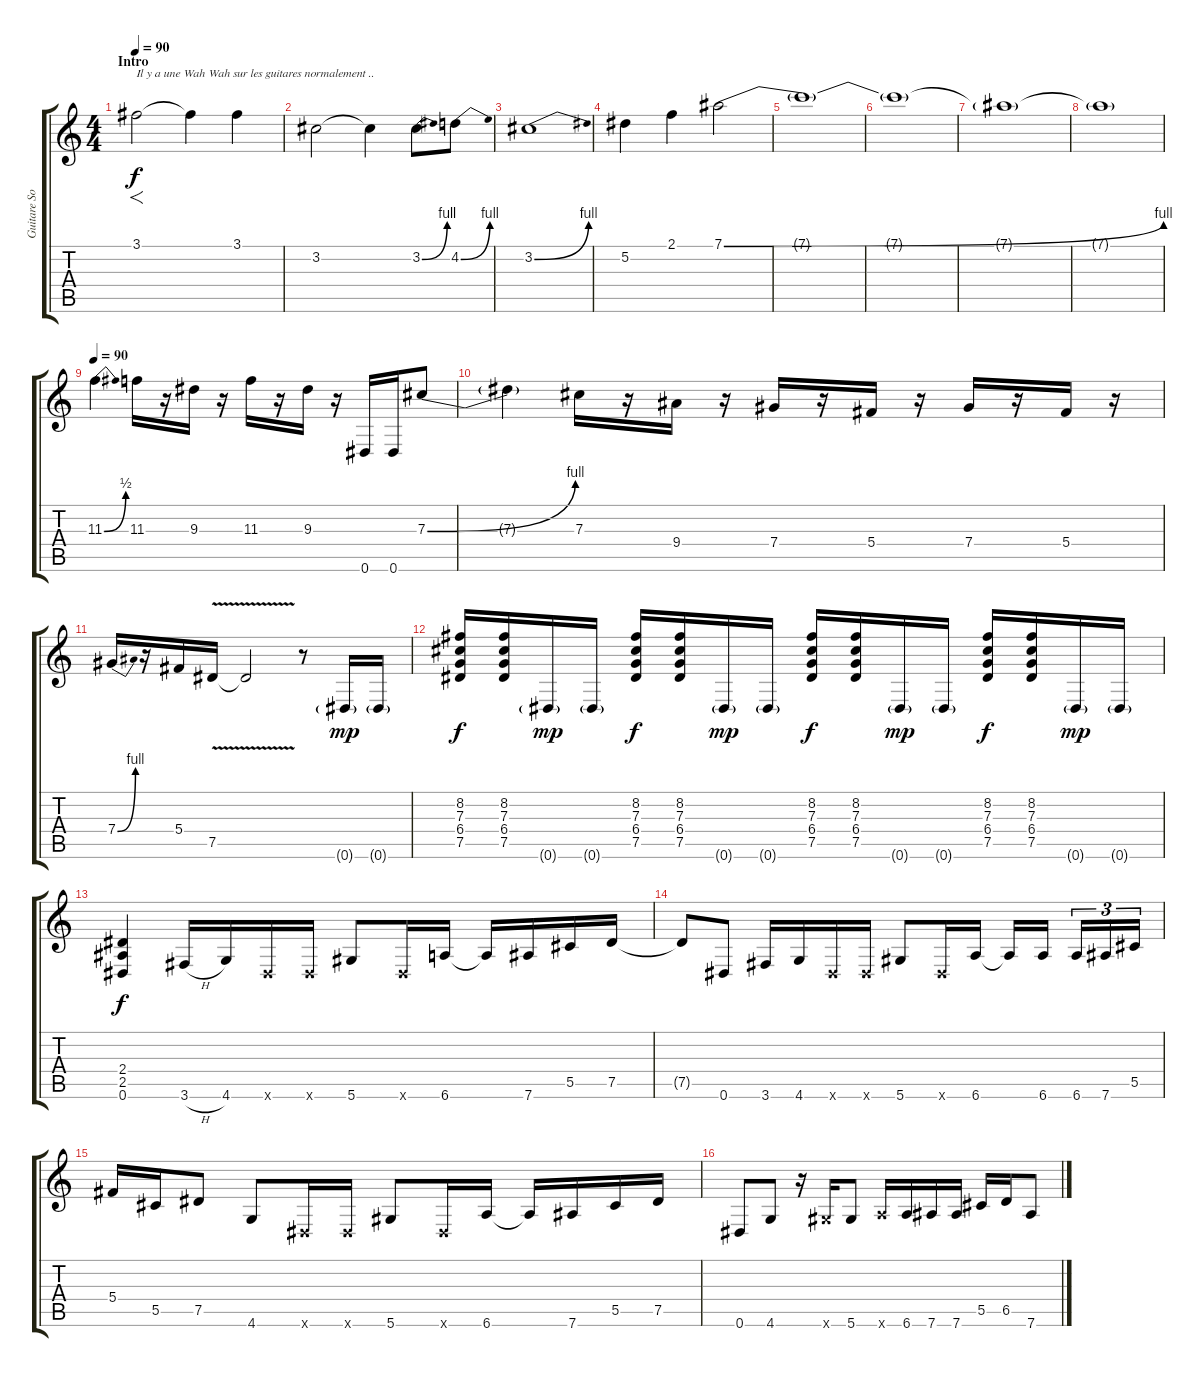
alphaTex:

\track ("Guitare Solo" "Guitare So") {instrument overdrivenguitar}
\staff {score tabs}
\tuning (Eb4 Bb3 Gb3 Db3 Ab2 Eb2) {hide}
\ts (4 4)
\section ("" "Intro")
\tempo 90
\tempo 70
\tempo 90
\clef g2
\ks c
3.1.2{f txt "Il y a une Wah Wah sur les guitares normalement .." dy f volume 12 instrument overdrivenguitar} 3.1{t}.4 3.1.4 |
3.2.2{volume 7} 3.2{t}.4 3.2{be (bend 0 0 60 4)}.8{volume 12} 4.2{be (bend 0 0 60 4)}.8 |
3.2{be (bend 0 0 60 4)}.1{volume 8} |
5.2.4{volume 12} 2.1.4 7.1{be (bend 0 0 60 4)}.2 |
7.1{t}.1 |
7.1{t}.1{volume 6} |
7.1{t}.1 |
7.1{t}.1{volume 0} |
\tempo 90
11.3{be (bend 0 0 60 2)}.4{volume 16} 11.3.16 r.16 9.3.16 r.16 11.3.16 r.16 9.3.16 r.16 0.6.16 0.6.16 7.3{be (bend 0 0 60 4)}.8 |
7.3{t}.4 7.3.16 r.16 9.4.16 r.16 7.4.16 r.16 5.4.16 r.16 7.4.16 r.16 5.4.16 r.16 |
7.4{be (bend 0 0 60 4)}.16 r.16 5.4.16 7.5{v}.16 7.5{t}.2 r.8 0.6{g}.16{dy mp} 0.6{g}.16 |
(8.2 7.3 6.4 7.5).16{dy f} (8.2 7.3 6.4 7.5).16 0.6{g}.16{dy mp} 0.6{g}.16 (8.2 7.3 6.4 7.5).16{dy f} (8.2 7.3 6.4 7.5).16 0.6{g}.16{dy mp} 0.6{g}.16 (8.2 7.3 6.4 7.5).16{dy f} (8.2 7.3 6.4 7.5).16 0.6{g}.16{dy mp} 0.6{g}.16 (8.2 7.3 6.4 7.5).16{dy f} (8.2 7.3 6.4 7.5).16 0.6{g}.16{dy mp} 0.6{g}.16 |
(2.4 2.5 0.6).4{dy f} 3.6{h}.16 4.6.16 0.6{x}.16 0.6{x}.16 5.6.8 0.6{x}.16 6.6.16 6.6{t}.16 7.6.16 5.5.16 7.5.16 |
7.5{t}.8 0.6.8 3.6.16 4.6.16 0.6{x}.16 0.6{x}.16 5.6.8 0.6{x}.16 6.6.16 6.6{t}.16 6.6.16 6.6.16{tu (3 2)} 7.6.16{tu (3 2)} 5.5.16{tu (3 2)} |
5.4.16 5.5.16 7.5.8 4.6.8 0.6{x}.16 0.6{x}.16 5.6.8 0.6{x}.16 6.6.16 6.6{t}.16 7.6.16 5.5.16 7.5.16 |
0.6.8 4.6.8 r.16 5.6{x}.16 5.6.8 6.6{x}.16 6.6.16 7.6.16 7.6.16 5.5.16 6.5.16 7.6.8
